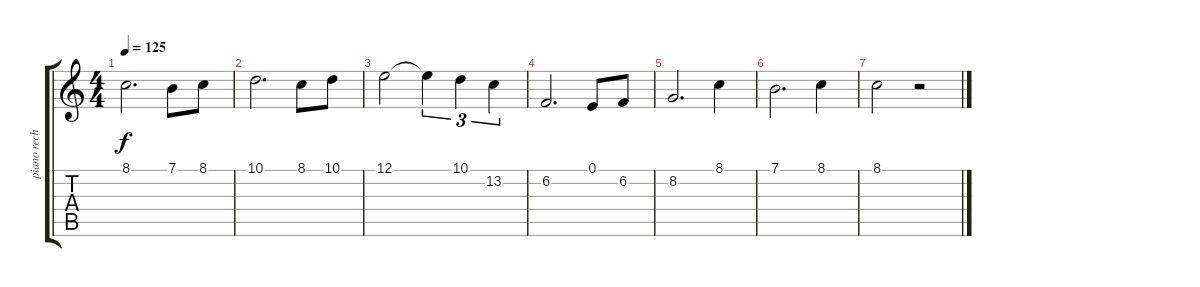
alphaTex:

\track ("piano rechterhand" "piano rech") {instrument acousticgrandpiano}
\staff {score tabs}
\tuning (E4 B3 G3 D3 A2 E2) {hide}
\ts (4 4)
\tempo 125
\clef g2
\ks c
8.1.2{d dy f} 7.1.8 8.1.8 |
10.1.2{d} 8.1.8 10.1.8 |
12.1.2 12.1{t}.4{tu (3 2)} 10.1.4{tu (3 2)} 13.2.4{tu (3 2)} |
6.2.2{d} 0.1.8 6.2.8 |
8.2.2{d} 8.1.4 |
7.1.2{d} 8.1.4 |
8.1.2 r.2
